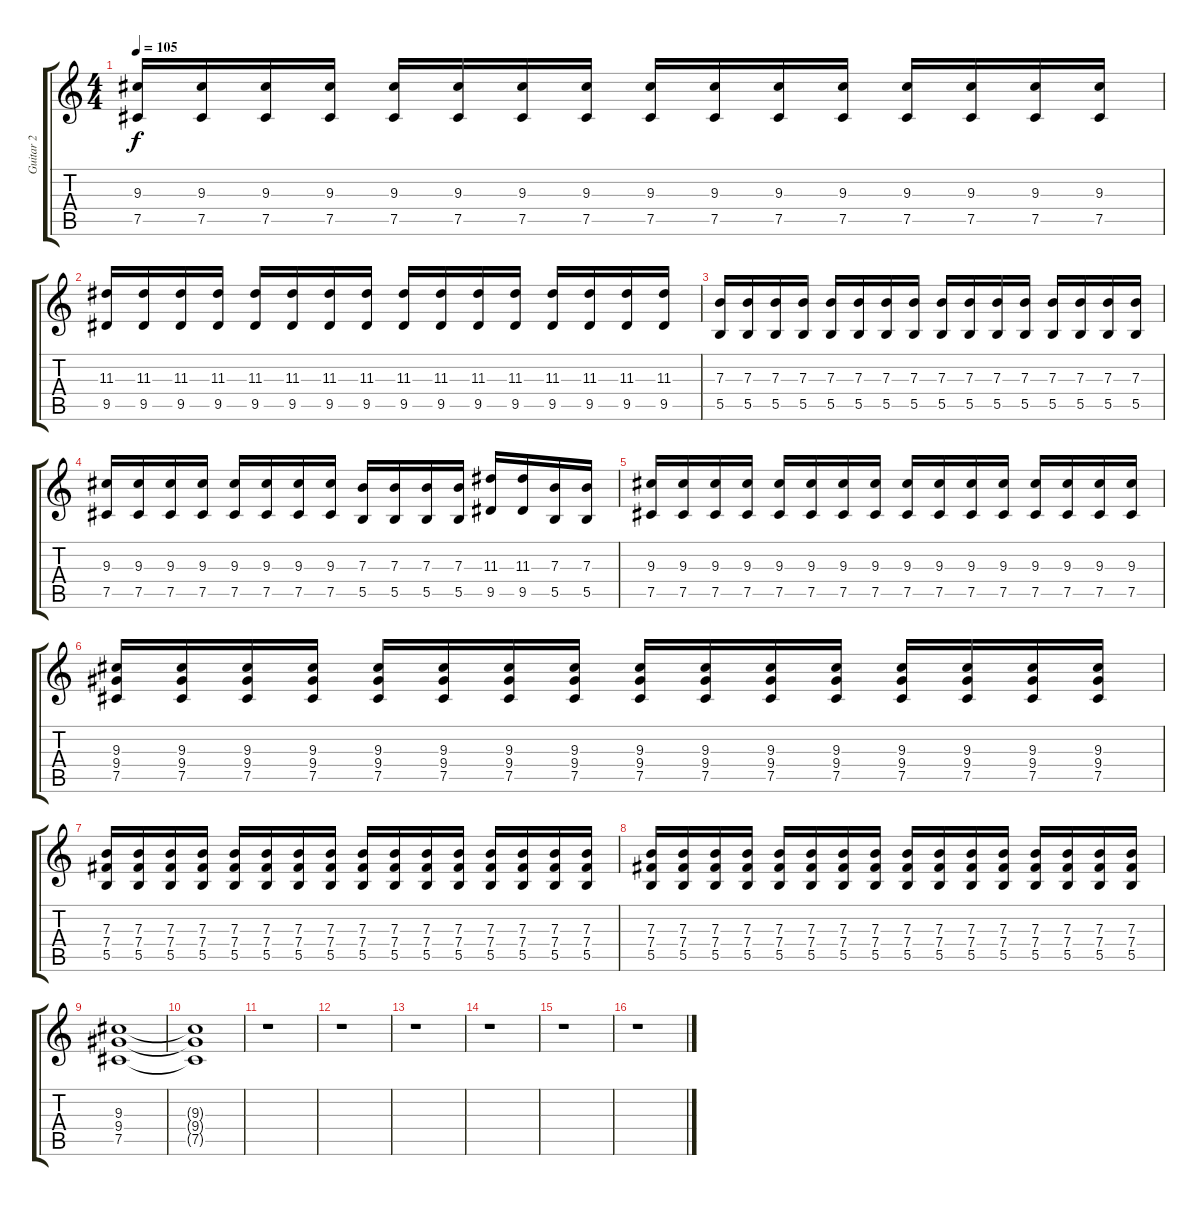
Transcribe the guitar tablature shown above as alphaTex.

\track ("Guitar 2" "Guitar 2") {instrument distortionguitar}
\staff {score tabs}
\tuning (Db4 Ab3 E3 B2 Gb2 B1) {hide}
\ts (4 4)
\tempo 105
\clef g2
\ks c
(9.3 7.5).16{dy f} (9.3 7.5).16 (9.3 7.5).16 (9.3 7.5).16 (9.3 7.5).16 (9.3 7.5).16 (9.3 7.5).16 (9.3 7.5).16 (9.3 7.5).16 (9.3 7.5).16 (9.3 7.5).16 (9.3 7.5).16 (9.3 7.5).16 (9.3 7.5).16 (9.3 7.5).16 (9.3 7.5).16 |
(11.3 9.5).16 (11.3 9.5).16 (11.3 9.5).16 (11.3 9.5).16 (11.3 9.5).16 (11.3 9.5).16 (11.3 9.5).16 (11.3 9.5).16 (11.3 9.5).16 (11.3 9.5).16 (11.3 9.5).16 (11.3 9.5).16 (11.3 9.5).16 (11.3 9.5).16 (11.3 9.5).16 (11.3 9.5).16 |
(7.3 5.5).16 (7.3 5.5).16 (7.3 5.5).16 (7.3 5.5).16 (7.3 5.5).16 (7.3 5.5).16 (7.3 5.5).16 (7.3 5.5).16 (7.3 5.5).16 (7.3 5.5).16 (7.3 5.5).16 (7.3 5.5).16 (7.3 5.5).16 (7.3 5.5).16 (7.3 5.5).16 (7.3 5.5).16 |
(9.3 7.5).16 (9.3 7.5).16 (9.3 7.5).16 (9.3 7.5).16 (9.3 7.5).16 (9.3 7.5).16 (9.3 7.5).16 (9.3 7.5).16 (7.3 5.5).16 (7.3 5.5).16 (7.3 5.5).16 (7.3 5.5).16 (11.3 9.5).16 (11.3 9.5).16 (7.3 5.5).16 (7.3 5.5).16 |
(9.3 7.5).16 (9.3 7.5).16 (9.3 7.5).16 (9.3 7.5).16 (9.3 7.5).16 (9.3 7.5).16 (9.3 7.5).16 (9.3 7.5).16 (9.3 7.5).16 (9.3 7.5).16 (9.3 7.5).16 (9.3 7.5).16 (9.3 7.5).16 (9.3 7.5).16 (9.3 7.5).16 (9.3 7.5).16 |
(9.3 9.4 7.5).16 (9.3 9.4 7.5).16 (9.3 9.4 7.5).16 (9.3 9.4 7.5).16 (9.3 9.4 7.5).16 (9.3 9.4 7.5).16 (9.3 9.4 7.5).16 (9.3 9.4 7.5).16 (9.3 9.4 7.5).16 (9.3 9.4 7.5).16 (9.3 9.4 7.5).16 (9.3 9.4 7.5).16 (9.3 9.4 7.5).16 (9.3 9.4 7.5).16 (9.3 9.4 7.5).16 (9.3 9.4 7.5).16 |
(7.3 7.4 5.5).16 (7.3 7.4 5.5).16 (7.3 7.4 5.5).16 (7.3 7.4 5.5).16 (7.3 7.4 5.5).16 (7.3 7.4 5.5).16 (7.3 7.4 5.5).16 (7.3 7.4 5.5).16 (7.3 7.4 5.5).16 (7.3 7.4 5.5).16 (7.3 7.4 5.5).16 (7.3 7.4 5.5).16 (7.3 7.4 5.5).16 (7.3 7.4 5.5).16 (7.3 7.4 5.5).16 (7.3 7.4 5.5).16 |
(7.3 7.4 5.5).16 (7.3 7.4 5.5).16 (7.3 7.4 5.5).16 (7.3 7.4 5.5).16 (7.3 7.4 5.5).16 (7.3 7.4 5.5).16 (7.3 7.4 5.5).16 (7.3 7.4 5.5).16 (7.3 7.4 5.5).16 (7.3 7.4 5.5).16 (7.3 7.4 5.5).16 (7.3 7.4 5.5).16 (7.3 7.4 5.5).16 (7.3 7.4 5.5).16 (7.3 7.4 5.5).16 (7.3 7.4 5.5).16 |
(9.3 9.4 7.5).1 |
(9.3{t} 9.4{t} 7.5{t}).1 |
r.1 |
r.1 |
r.1 |
r.1 |
r.1 |
r.1
